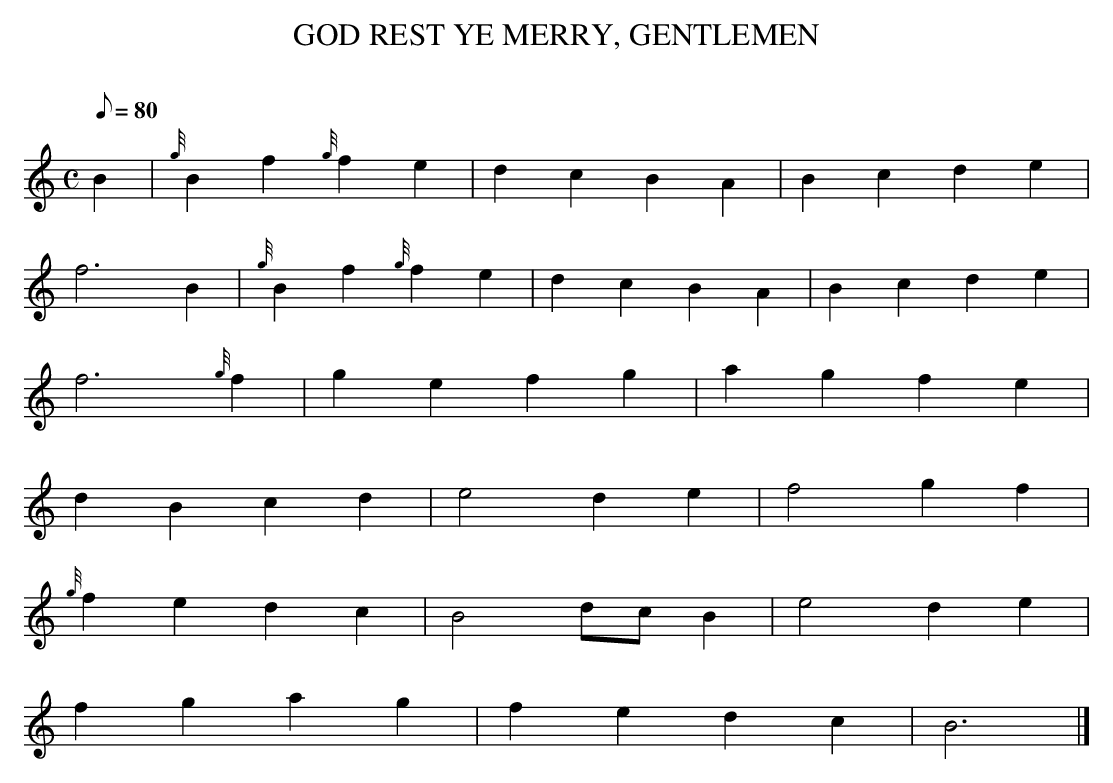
X:1
T:GOD REST YE MERRY, GENTLEMEN
M:C
L:1/8
Q:80
C:
K:HP
B2 | \
{g}B2f2{g}f2e2 | \
d2c2B2A2 | \
B2c2d2e2 |
f6B2 | \
{g}B2f2{g}f2e2 | \
d2c2B2A2 | \
B2c2d2e2 |
f6{g}f2 | \
g2e2f2g2 | \
a2g2f2e2 |
d2B2c2d2 | \
e4d2e2 | \
f4g2f2 |
{g}f2e2d2c2 | \
B4dcB2 | \
e4d2e2 |
f2g2a2g2 | \
f2e2d2c2 | \
B6|]
